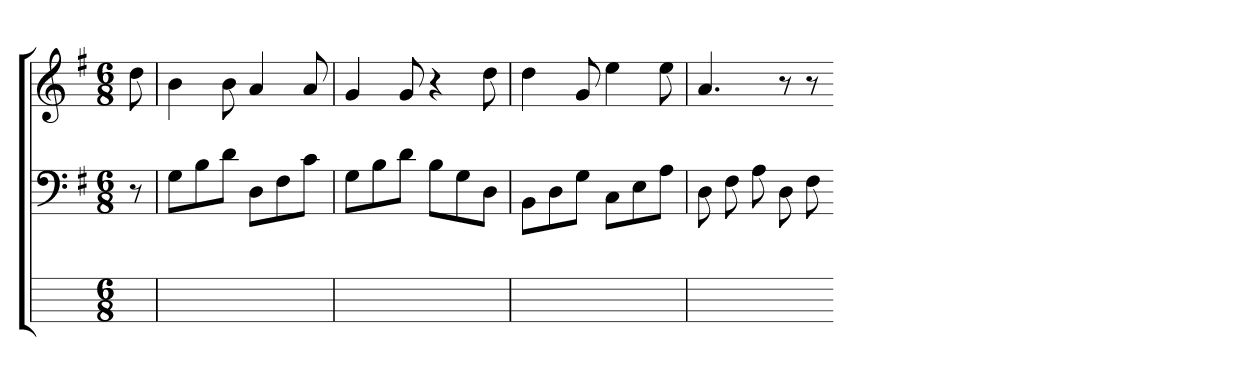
**kern	**kern	**kern
*part3	*part2	*part1
*staff3	*staff2	*staff1
*	*clefF4	*clefG2
*	*k[f#]	*k[f#]
*	*G:	*G:
*M6/8	*M6/8	*M6/8
=	=	=
8ryy	8r	8dd
=	=	=
2.ryy	8GL	4b
.	8B	.
.	8dJ	8b
.	8DL	4a
.	8F#	.
.	8cJ	8a
=	=	=
2.ryy	8GL	4g
.	8B	.
.	8dJ	8g
.	8BL	4r
.	8G	.
.	8DJ	8dd
=	=	=
2.ryy	8BBL	4dd
.	8D	.
.	8GJ	8g
.	8CL	4ee
.	8E	.
.	8AJ	8ee
=	=	=
2ryy	8D	4.a
.	8F#	.
.	8A	.
.	8D	8r
8ryy	8F#	8r
=-	=-	=-
*-	*-	*-
